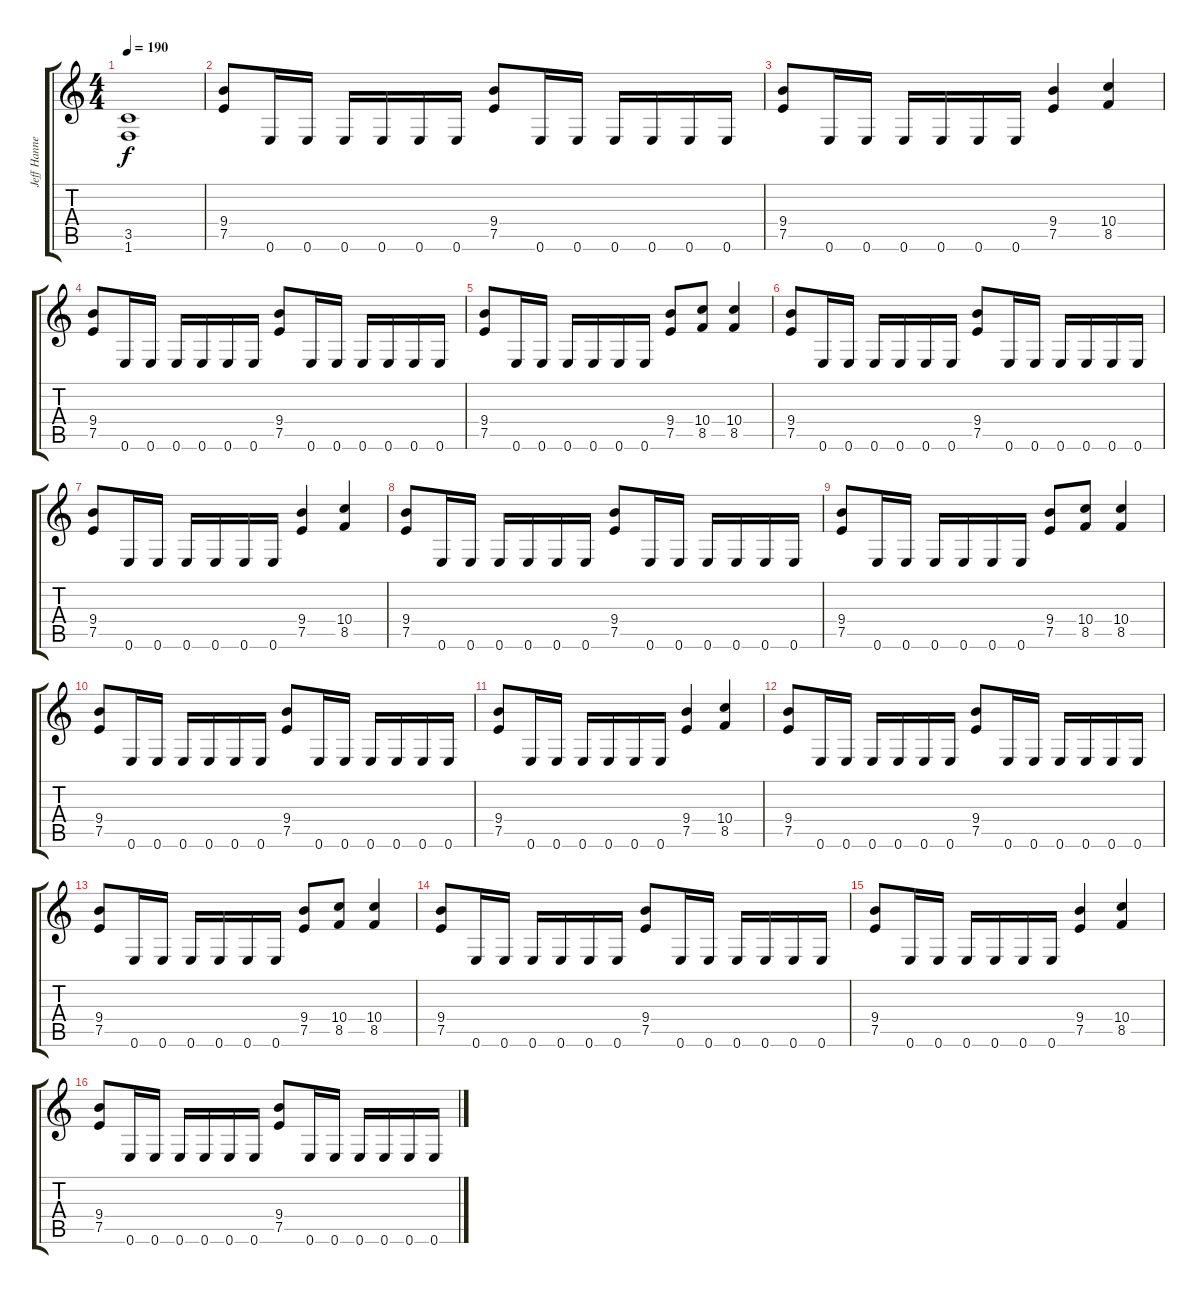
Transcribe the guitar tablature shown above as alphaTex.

\track ("Jeff Hanneman" "Jeff Hanne") {instrument distortionguitar}
\staff {score tabs}
\tuning (E4 B3 G3 D3 A2 E2) {hide}
\ts (4 4)
\tempo 190
\clef g2
\ks c
(3.5 1.6).1{dy f} |
(9.4 7.5).8 0.6.16 0.6.16 0.6.16 0.6.16 0.6.16 0.6.16 (9.4 7.5).8 0.6.16 0.6.16 0.6.16 0.6.16 0.6.16 0.6.16 |
(9.4 7.5).8 0.6.16 0.6.16 0.6.16 0.6.16 0.6.16 0.6.16 (9.4 7.5).4 (10.4 8.5).4 |
(9.4 7.5).8 0.6.16 0.6.16 0.6.16 0.6.16 0.6.16 0.6.16 (9.4 7.5).8 0.6.16 0.6.16 0.6.16 0.6.16 0.6.16 0.6.16 |
(9.4 7.5).8 0.6.16 0.6.16 0.6.16 0.6.16 0.6.16 0.6.16 (9.4 7.5).8 (10.4 8.5).8 (10.4 8.5).4 |
(9.4 7.5).8 0.6.16 0.6.16 0.6.16 0.6.16 0.6.16 0.6.16 (9.4 7.5).8 0.6.16 0.6.16 0.6.16 0.6.16 0.6.16 0.6.16 |
(9.4 7.5).8 0.6.16 0.6.16 0.6.16 0.6.16 0.6.16 0.6.16 (9.4 7.5).4 (10.4 8.5).4 |
(9.4 7.5).8 0.6.16 0.6.16 0.6.16 0.6.16 0.6.16 0.6.16 (9.4 7.5).8 0.6.16 0.6.16 0.6.16 0.6.16 0.6.16 0.6.16 |
(9.4 7.5).8 0.6.16 0.6.16 0.6.16 0.6.16 0.6.16 0.6.16 (9.4 7.5).8 (10.4 8.5).8 (10.4 8.5).4 |
(9.4 7.5).8 0.6.16 0.6.16 0.6.16 0.6.16 0.6.16 0.6.16 (9.4 7.5).8 0.6.16 0.6.16 0.6.16 0.6.16 0.6.16 0.6.16 |
(9.4 7.5).8 0.6.16 0.6.16 0.6.16 0.6.16 0.6.16 0.6.16 (9.4 7.5).4 (10.4 8.5).4 |
(9.4 7.5).8 0.6.16 0.6.16 0.6.16 0.6.16 0.6.16 0.6.16 (9.4 7.5).8 0.6.16 0.6.16 0.6.16 0.6.16 0.6.16 0.6.16 |
(9.4 7.5).8 0.6.16 0.6.16 0.6.16 0.6.16 0.6.16 0.6.16 (9.4 7.5).8 (10.4 8.5).8 (10.4 8.5).4 |
(9.4 7.5).8 0.6.16 0.6.16 0.6.16 0.6.16 0.6.16 0.6.16 (9.4 7.5).8 0.6.16 0.6.16 0.6.16 0.6.16 0.6.16 0.6.16 |
(9.4 7.5).8 0.6.16 0.6.16 0.6.16 0.6.16 0.6.16 0.6.16 (9.4 7.5).4 (10.4 8.5).4 |
(9.4 7.5).8 0.6.16 0.6.16 0.6.16 0.6.16 0.6.16 0.6.16 (9.4 7.5).8 0.6.16 0.6.16 0.6.16 0.6.16 0.6.16 0.6.16
